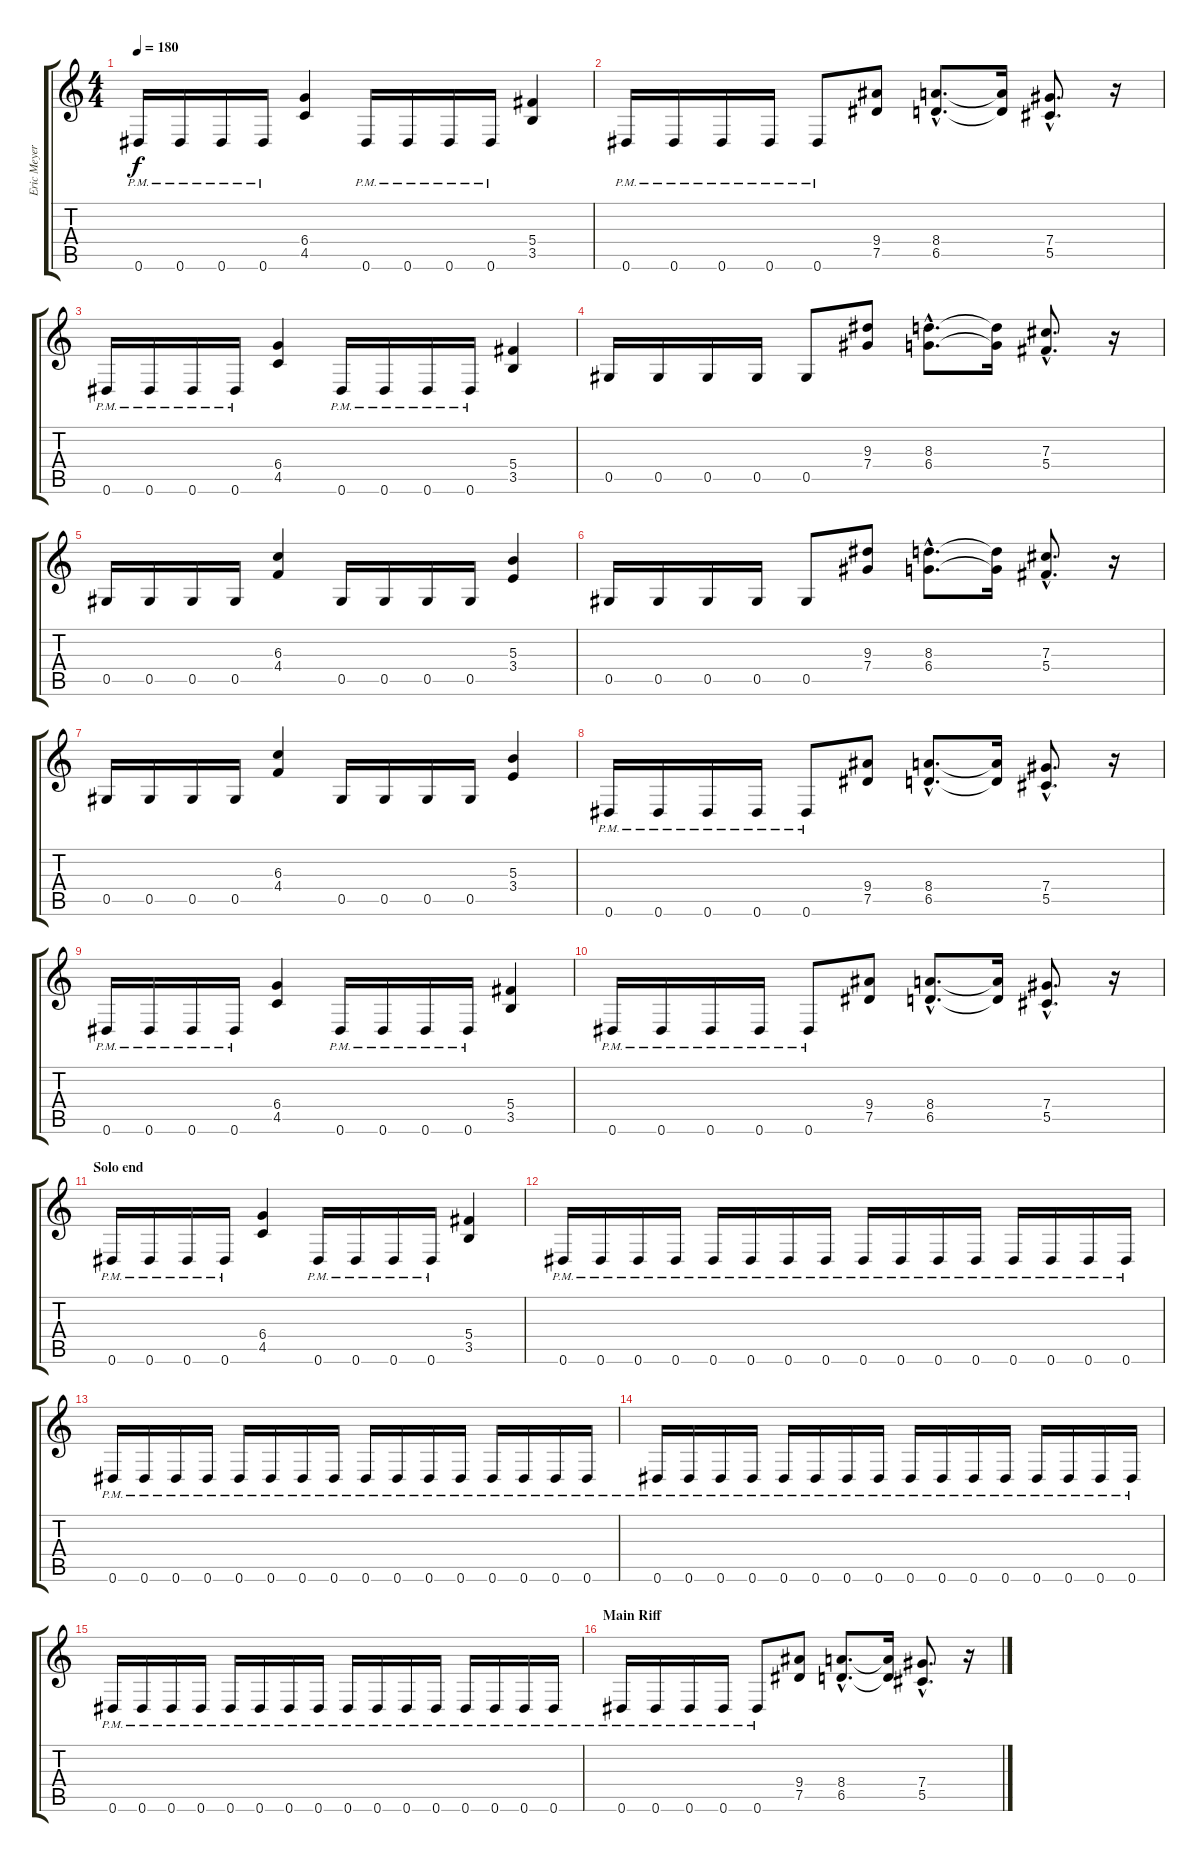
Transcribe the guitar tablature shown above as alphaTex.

\track ("Eric Meyer" "Eric Meyer") {instrument distortionguitar}
\staff {score tabs}
\tuning (Eb4 Bb3 Gb3 Db3 Ab2 Eb2) {hide}
\ts (4 4)
\tempo 180
\clef g2
\ks c
0.6{pm}.16{dy f} 0.6{pm}.16 0.6{pm}.16 0.6{pm}.16 (6.4 4.5).4 0.6{pm}.16 0.6{pm}.16 0.6{pm}.16 0.6{pm}.16 (5.4 3.5).4 |
0.6{pm}.16 0.6{pm}.16 0.6{pm}.16 0.6{pm}.16 0.6{pm}.8 (9.4 7.5).8 (8.4{hac} 6.5{hac}).8{d} (8.4{t} 6.5{t}).16 (7.4{hac} 5.5{hac}).8{d} r.16 |
0.6{pm}.16 0.6{pm}.16 0.6{pm}.16 0.6{pm}.16 (6.4 4.5).4 0.6{pm}.16 0.6{pm}.16 0.6{pm}.16 0.6{pm}.16 (5.4 3.5).4 |
0.5.16 0.5.16 0.5.16 0.5.16 0.5.8 (9.3 7.4).8 (8.3{hac} 6.4{hac}).8{d} (8.3{t} 6.4{t}).16 (7.3{hac} 5.4{hac}).8{d} r.16 |
0.5.16 0.5.16 0.5.16 0.5.16 (6.3 4.4).4 0.5.16 0.5.16 0.5.16 0.5.16 (5.3 3.4).4 |
0.5.16 0.5.16 0.5.16 0.5.16 0.5.8 (9.3 7.4).8 (8.3{hac} 6.4{hac}).8{d} (8.3{t} 6.4{t}).16 (7.3{hac} 5.4{hac}).8{d} r.16 |
0.5.16 0.5.16 0.5.16 0.5.16 (6.3 4.4).4 0.5.16 0.5.16 0.5.16 0.5.16 (5.3 3.4).4 |
0.6{pm}.16 0.6{pm}.16 0.6{pm}.16 0.6{pm}.16 0.6{pm}.8 (9.4 7.5).8 (8.4{hac} 6.5{hac}).8{d} (8.4{t} 6.5{t}).16 (7.4{hac} 5.5{hac}).8{d} r.16 |
0.6{pm}.16 0.6{pm}.16 0.6{pm}.16 0.6{pm}.16 (6.4 4.5).4 0.6{pm}.16 0.6{pm}.16 0.6{pm}.16 0.6{pm}.16 (5.4 3.5).4 |
0.6{pm}.16 0.6{pm}.16 0.6{pm}.16 0.6{pm}.16 0.6{pm}.8 (9.4 7.5).8 (8.4{hac} 6.5{hac}).8{d} (8.4{t} 6.5{t}).16 (7.4{hac} 5.5{hac}).8{d} r.16 |
\section ("" "Solo end")
0.6{pm}.16 0.6{pm}.16 0.6{pm}.16 0.6{pm}.16 (6.4 4.5).4 0.6{pm}.16 0.6{pm}.16 0.6{pm}.16 0.6{pm}.16 (5.4 3.5).4 |
0.6{pm}.16 0.6{pm}.16 0.6{pm}.16 0.6{pm}.16 0.6{pm}.16 0.6{pm}.16 0.6{pm}.16 0.6{pm}.16 0.6{pm}.16 0.6{pm}.16 0.6{pm}.16 0.6{pm}.16 0.6{pm}.16 0.6{pm}.16 0.6{pm}.16 0.6{pm}.16 |
0.6{pm}.16 0.6{pm}.16 0.6{pm}.16 0.6{pm}.16 0.6{pm}.16 0.6{pm}.16 0.6{pm}.16 0.6{pm}.16 0.6{pm}.16 0.6{pm}.16 0.6{pm}.16 0.6{pm}.16 0.6{pm}.16 0.6{pm}.16 0.6{pm}.16 0.6{pm}.16 |
0.6{pm}.16 0.6{pm}.16 0.6{pm}.16 0.6{pm}.16 0.6{pm}.16 0.6{pm}.16 0.6{pm}.16 0.6{pm}.16 0.6{pm}.16 0.6{pm}.16 0.6{pm}.16 0.6{pm}.16 0.6{pm}.16 0.6{pm}.16 0.6{pm}.16 0.6{pm}.16 |
0.6{pm}.16 0.6{pm}.16 0.6{pm}.16 0.6{pm}.16 0.6{pm}.16 0.6{pm}.16 0.6{pm}.16 0.6{pm}.16 0.6{pm}.16 0.6{pm}.16 0.6{pm}.16 0.6{pm}.16 0.6{pm}.16 0.6{pm}.16 0.6{pm}.16 0.6{pm}.16 |
\section ("" "Main Riff")
0.6{pm}.16 0.6{pm}.16 0.6{pm}.16 0.6{pm}.16 0.6{pm}.8 (9.4 7.5).8 (8.4{hac} 6.5{hac}).8{d} (8.4{t} 6.5{t}).16 (7.4{hac} 5.5{hac}).8{d} r.16
